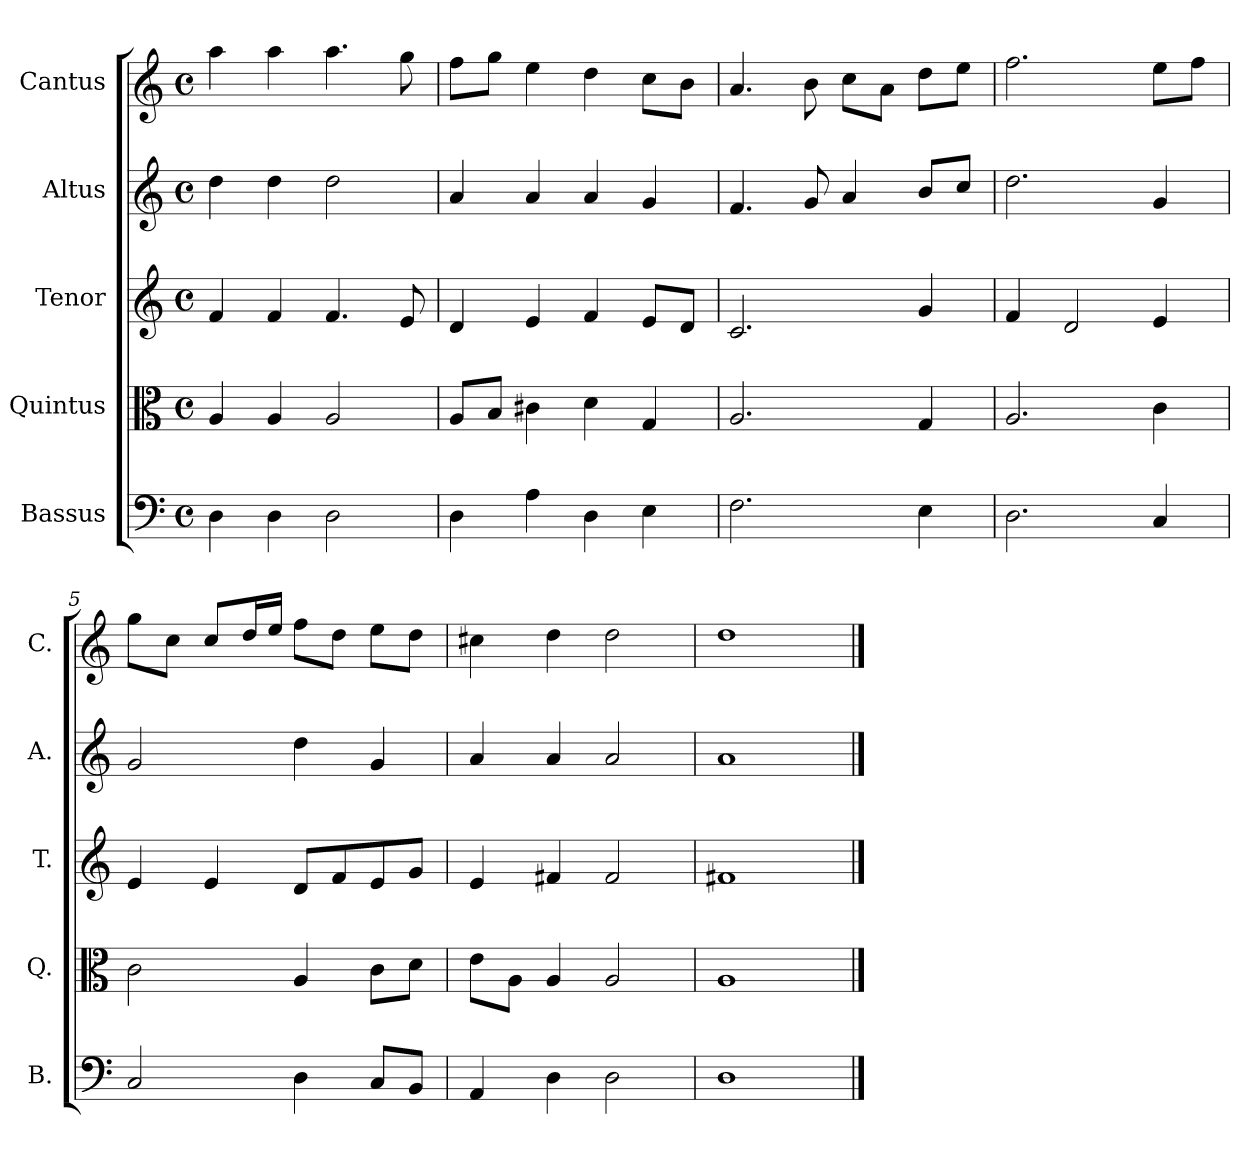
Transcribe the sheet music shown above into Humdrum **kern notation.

**kern	**kern	**kern	**kern	**kern
*part5	*part4	*part3	*part2	*part1
*staff5	*staff4	*staff3	*staff2	*staff1
*I"Bassus	*I"Quintus	*I"Tenor	*I"Altus	*I"Cantus
*I'B.	*I'Q.	*I'T.	*I'A.	*I'C.
*clefF4	*clefC3	*clefG2	*clefG2	*clefG2
*k[]	*k[]	*k[]	*k[]	*k[]
*C:	*C:	*C:	*C:	*C:
*M4/4	*M4/4	*M4/4	*M4/4	*M4/4
*met(c)	*met(c)	*met(c)	*met(c)	*met(c)
=1	=1	=1	=1	=1
4D\	4A/	4f/	4dd\	4aa\
4D\	4A/	4f/	4dd\	4aa\
2D\	2A/	4.f/	2dd\	4.aa\
.	.	8e/	.	8gg\
=2	=2	=2	=2	=2
4D\	8A/L	4d/	4a/	8ff\L
.	8B/J	.	.	8gg\J
4A\	4c#X\	4e/	4a/	4ee\
4D\	4d\	4f/	4a/	4dd\
4E\	4G/	8e/L	4g/	8cc\L
.	.	8d/J	.	8b\J
=3	=3	=3	=3	=3
2.F\	2.A/	2.c/	4.f/	4.a/
.	.	.	8g/	8b\
.	.	.	4a/	8cc\L
.	.	.	.	8a\J
4E\	4G/	4g/	8b/L	8dd\L
.	.	.	8cc/J	8ee\J
!!LO:LB:g=z
=4	=4	=4	=4	=4
2.D\	2.A/	4f/	2.dd\	2.ff\
.	.	2d/	.	.
4C/	4c\	4e/	4g/	8ee\L
.	.	.	.	8ff\J
=5	=5	=5	=5	=5
2C/	2c\	4e/	2g/	8gg\L
.	.	.	.	8cc\J
.	.	4e/	.	8cc/L
.	.	.	.	16dd/L
.	.	.	.	16ee/JJ
4D\	4A/	8d/L	4dd\	8ff\L
.	.	8f/	.	8dd\J
8C/L	8c\L	8e/	4g/	8ee\L
8BB/J	8d\J	8g/J	.	8dd\J
=6	=6	=6	=6	=6
4AA/	8e\L	4e/	4a/	4cc#X\
.	8A\J	.	.	.
4D\	4A/	4f#X/	4a/	4dd\
2D\	2A/	2f#/	2a/	2dd\
=7	=7	=7	=7	=7
1D\	1A/	1f#X/	1a/	1dd\
==	==	==	==	==
*-	*-	*-	*-	*-
